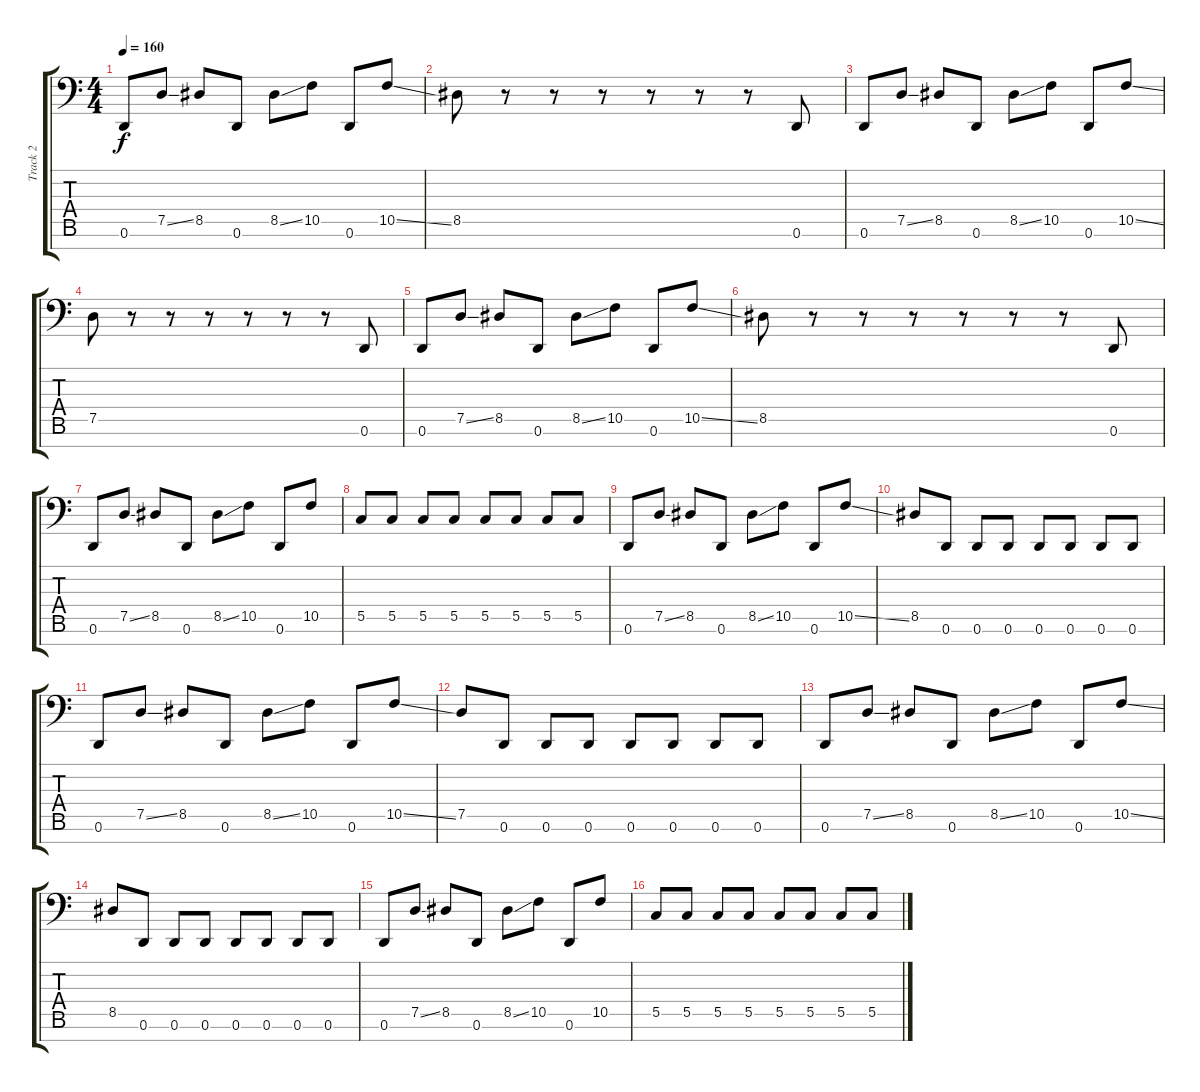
\track ("Track 2" "Track 2") {instrument electricbassfinger}
\staff {score tabs}
\tuning (D3 A2 F2 C2 G1 D1 A0) {hide}
\ts (4 4)
\tempo 160
\clef f4
\ks c
0.6.8{dy f} 7.5{ss}.8 8.5.8 0.6.8 8.5{ss}.8 10.5.8 0.6.8 10.5{ss}.8 |
8.5.8 r.8 r.8 r.8 r.8 r.8 r.8 0.6.8 |
0.6.8 7.5{ss}.8 8.5.8 0.6.8 8.5{ss}.8 10.5.8 0.6.8 10.5{ss}.8 |
7.5.8 r.8 r.8 r.8 r.8 r.8 r.8 0.6.8 |
0.6.8 7.5{ss}.8 8.5.8 0.6.8 8.5{ss}.8 10.5.8 0.6.8 10.5{ss}.8 |
8.5.8 r.8 r.8 r.8 r.8 r.8 r.8 0.6.8 |
0.6.8 7.5{ss}.8 8.5.8 0.6.8 8.5{ss}.8 10.5.8 0.6.8 10.5.8 |
5.5.8 5.5.8 5.5.8 5.5.8 5.5.8 5.5.8 5.5.8 5.5.8 |
0.6.8 7.5{ss}.8 8.5.8 0.6.8 8.5{ss}.8 10.5.8 0.6.8 10.5{ss}.8 |
8.5.8 0.6.8 0.6.8 0.6.8 0.6.8 0.6.8 0.6.8 0.6.8 |
0.6.8 7.5{ss}.8 8.5.8 0.6.8 8.5{ss}.8 10.5.8 0.6.8 10.5{ss}.8 |
7.5.8 0.6.8 0.6.8 0.6.8 0.6.8 0.6.8 0.6.8 0.6.8 |
0.6.8 7.5{ss}.8 8.5.8 0.6.8 8.5{ss}.8 10.5.8 0.6.8 10.5{ss}.8 |
8.5.8 0.6.8 0.6.8 0.6.8 0.6.8 0.6.8 0.6.8 0.6.8 |
0.6.8 7.5{ss}.8 8.5.8 0.6.8 8.5{ss}.8 10.5.8 0.6.8 10.5.8 |
5.5.8 5.5.8 5.5.8 5.5.8 5.5.8 5.5.8 5.5.8 5.5.8
